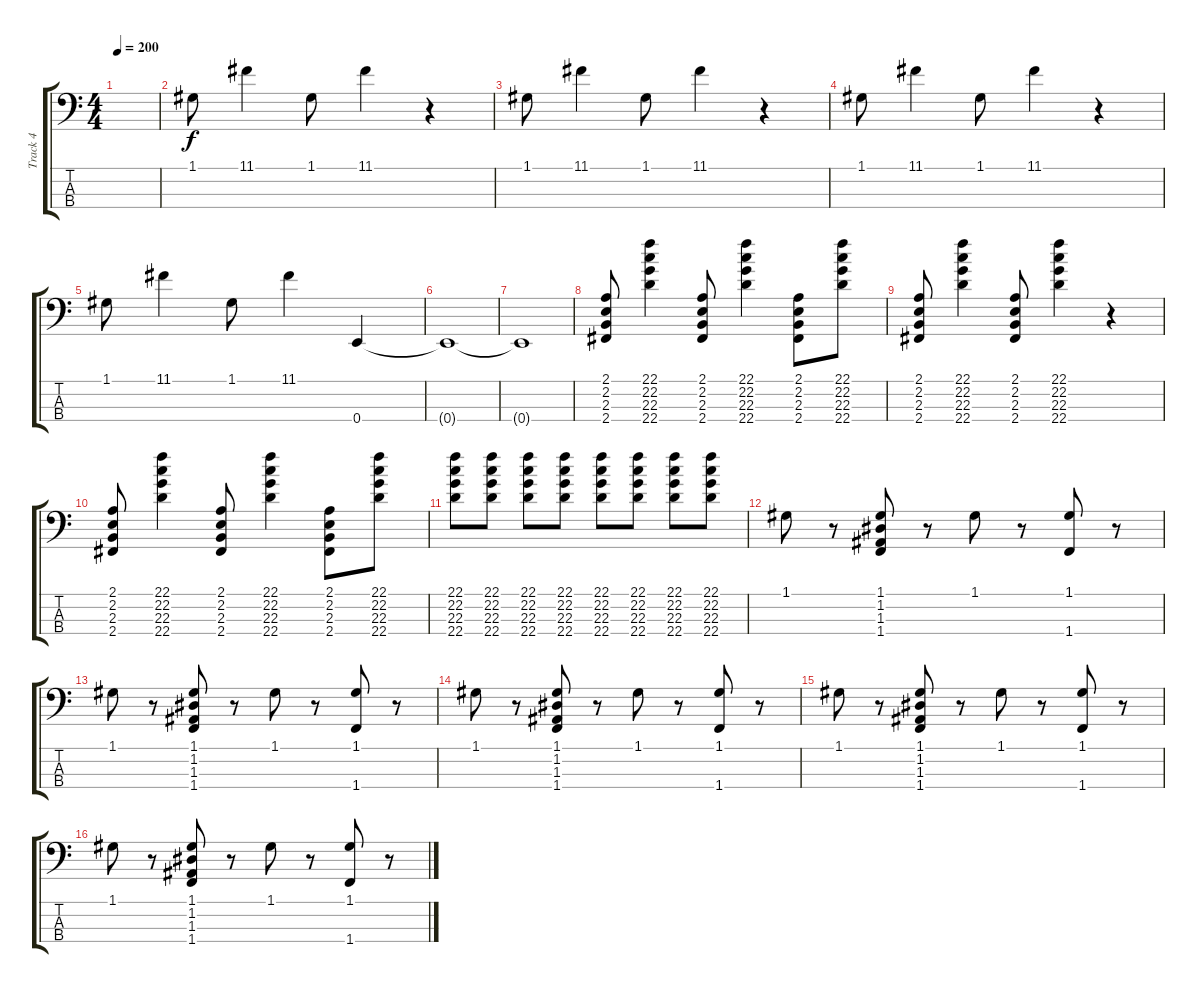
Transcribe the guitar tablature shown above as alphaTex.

\track ("Track 4" "Track 4") {instrument electricbasspick}
\staff {score tabs}
\tuning (G2 D2 A1 E1) {hide}
\ts (4 4)
\tempo 200
\clef f4
\ks c
|
1.1.8 11.1.4 1.1.8 11.1.4 r.4 |
1.1.8 11.1.4 1.1.8 11.1.4 r.4 |
1.1.8 11.1.4 1.1.8 11.1.4 r.4 |
1.1.8 11.1.4 1.1.8 11.1.4 0.4.4 |
0.4{t}.1 |
0.4{t}.1 |
(2.1 2.2 2.3 2.4).8 (22.1 22.2 22.3 22.4).4 (2.1 2.2 2.3 2.4).8 (22.1 22.2 22.3 22.4).4 (2.1 2.2 2.3 2.4).8 (22.1 22.2 22.3 22.4).8 |
(2.1 2.2 2.3 2.4).8 (22.1 22.2 22.3 22.4).4 (2.1 2.2 2.3 2.4).8 (22.1 22.2 22.3 22.4).4 r.4 |
(2.1 2.2 2.3 2.4).8 (22.1 22.2 22.3 22.4).4 (2.1 2.2 2.3 2.4).8 (22.1 22.2 22.3 22.4).4 (2.1 2.2 2.3 2.4).8 (22.1 22.2 22.3 22.4).8 |
(22.1 22.2 22.3 22.4).8 (22.1 22.2 22.3 22.4).8 (22.1 22.2 22.3 22.4).8 (22.1 22.2 22.3 22.4).8 (22.1 22.2 22.3 22.4).8 (22.1 22.2 22.3 22.4).8 (22.1 22.2 22.3 22.4).8 (22.1 22.2 22.3 22.4).8 |
1.1.8 r.8 (1.1 1.2 1.3 1.4).8 r.8 1.1.8 r.8 (1.1 1.4).8 r.8 |
1.1.8 r.8 (1.1 1.2 1.3 1.4).8 r.8 1.1.8 r.8 (1.1 1.4).8 r.8 |
1.1.8 r.8 (1.1 1.2 1.3 1.4).8 r.8 1.1.8 r.8 (1.1 1.4).8 r.8 |
1.1.8 r.8 (1.1 1.2 1.3 1.4).8 r.8 1.1.8 r.8 (1.1 1.4).8 r.8 |
1.1.8 r.8 (1.1 1.2 1.3 1.4).8 r.8 1.1.8 r.8 (1.1 1.4).8 r.8
